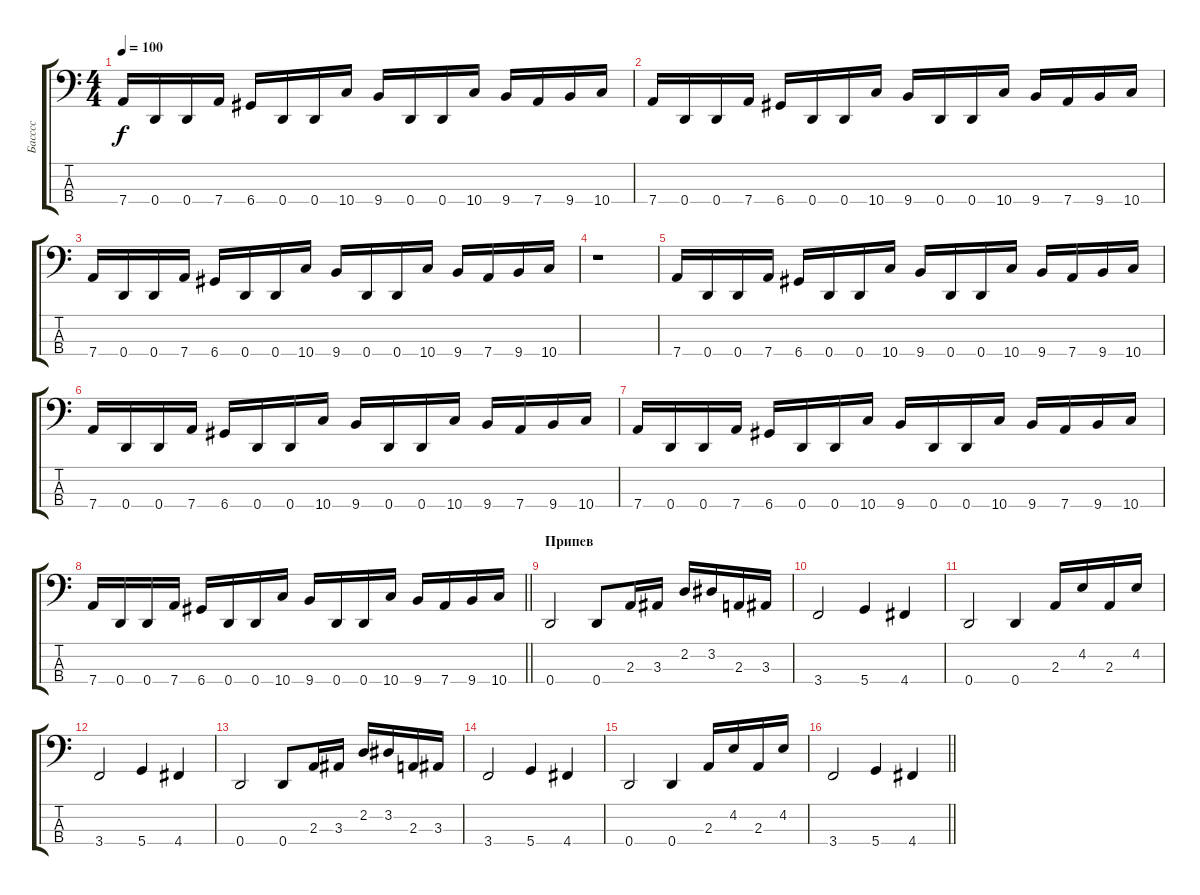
\track ("Басссс" "Басссс") {instrument electricbassfinger}
\staff {score tabs}
\tuning (F2 C2 G1 D1) {hide}
\ts (4 4)
\tempo 100
\clef f4
\ks c
7.4.16{dy f} 0.4.16 0.4.16 7.4.16 6.4.16 0.4.16 0.4.16 10.4.16 9.4.16 0.4.16 0.4.16 10.4.16 9.4.16 7.4.16 9.4.16 10.4.16 |
7.4.16 0.4.16 0.4.16 7.4.16 6.4.16 0.4.16 0.4.16 10.4.16 9.4.16 0.4.16 0.4.16 10.4.16 9.4.16 7.4.16 9.4.16 10.4.16 |
7.4.16 0.4.16 0.4.16 7.4.16 6.4.16 0.4.16 0.4.16 10.4.16 9.4.16 0.4.16 0.4.16 10.4.16 9.4.16 7.4.16 9.4.16 10.4.16 |
r.1 |
7.4.16 0.4.16 0.4.16 7.4.16 6.4.16 0.4.16 0.4.16 10.4.16 9.4.16 0.4.16 0.4.16 10.4.16 9.4.16 7.4.16 9.4.16 10.4.16 |
7.4.16 0.4.16 0.4.16 7.4.16 6.4.16 0.4.16 0.4.16 10.4.16 9.4.16 0.4.16 0.4.16 10.4.16 9.4.16 7.4.16 9.4.16 10.4.16 |
7.4.16 0.4.16 0.4.16 7.4.16 6.4.16 0.4.16 0.4.16 10.4.16 9.4.16 0.4.16 0.4.16 10.4.16 9.4.16 7.4.16 9.4.16 10.4.16 |
\barLineRight lightlight
7.4.16 0.4.16 0.4.16 7.4.16 6.4.16 0.4.16 0.4.16 10.4.16 9.4.16 0.4.16 0.4.16 10.4.16 9.4.16 7.4.16 9.4.16 10.4.16 |
\section ("" "Припев")
0.4.2 0.4.8 2.3.16 3.3.16 2.2.16 3.2.16 2.3.16 3.3.16 |
3.4.2 5.4.4 4.4.4 |
0.4.2 0.4.4 2.3.16 4.2.16 2.3.16 4.2.16 |
3.4.2 5.4.4 4.4.4 |
0.4.2 0.4.8 2.3.16 3.3.16 2.2.16 3.2.16 2.3.16 3.3.16 |
3.4.2 5.4.4 4.4.4 |
0.4.2 0.4.4 2.3.16 4.2.16 2.3.16 4.2.16 |
\barLineRight lightlight
3.4.2 5.4.4 4.4.4
